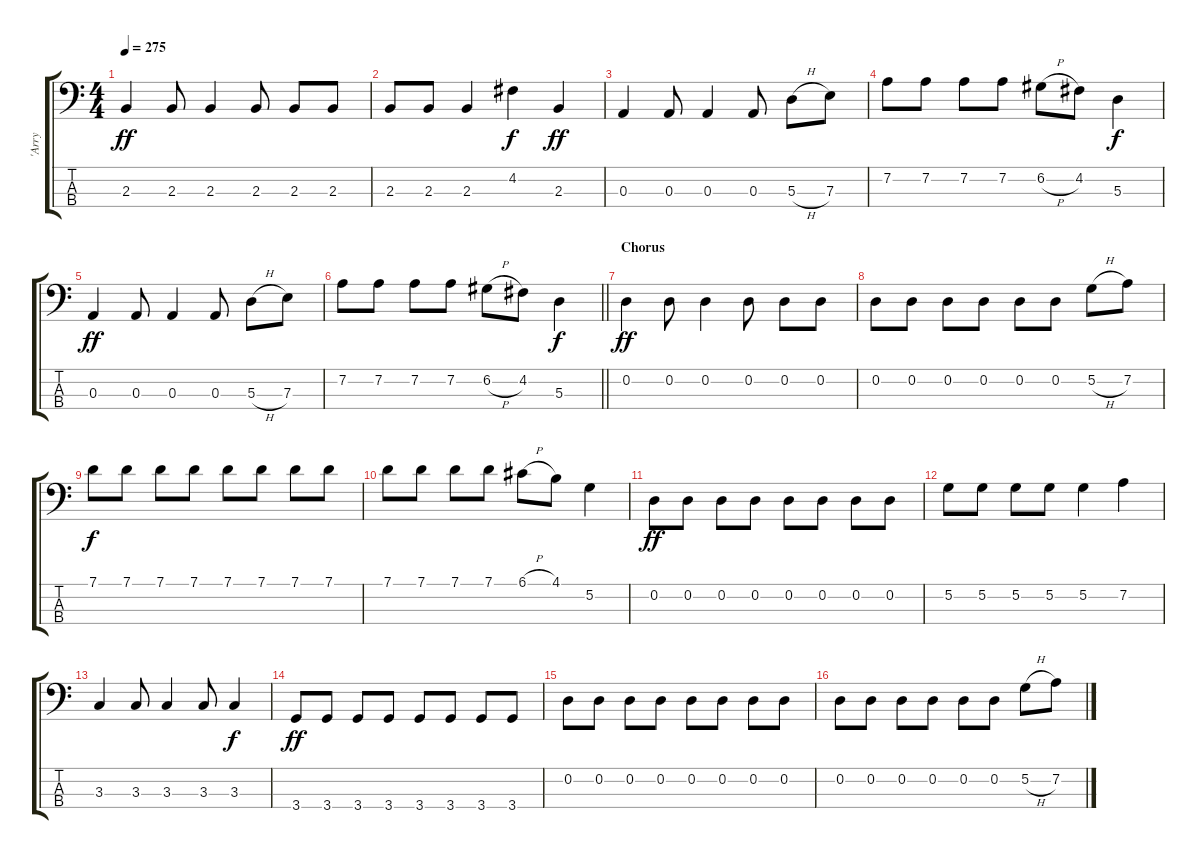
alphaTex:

\track ("'Arry" "'Arry") {instrument electricbassfinger}
\staff {score tabs}
\tuning (G2 D2 A1 E1) {hide}
\ts (4 4)
\tempo 275
\clef f4
\ks c
2.3.4{dy ff} 2.3.8 2.3.4 2.3.8 2.3.8 2.3.8 |
2.3.8 2.3.8 2.3.4 4.2.4{dy f} 2.3.4{dy ff} |
0.3.4 0.3.8 0.3.4 0.3.8 5.3{h}.8 7.3.8 |
7.2.8 7.2.8 7.2.8 7.2.8 6.2{h}.8 4.2.8 5.3.4{dy f} |
0.3.4{dy ff} 0.3.8 0.3.4 0.3.8 5.3{h}.8 7.3.8 |
\barLineRight lightlight
7.2.8 7.2.8 7.2.8 7.2.8 6.2{h}.8 4.2.8 5.3.4{dy f} |
\section ("" "Chorus")
0.2.4{dy ff} 0.2.8 0.2.4 0.2.8 0.2.8 0.2.8 |
0.2.8 0.2.8 0.2.8 0.2.8 0.2.8 0.2.8 5.2{h}.8 7.2.8 |
7.1.8{dy f} 7.1.8 7.1.8 7.1.8 7.1.8 7.1.8 7.1.8 7.1.8 |
7.1.8 7.1.8 7.1.8 7.1.8 6.1{h}.8 4.1.8 5.2.4 |
0.2.8{dy ff} 0.2.8 0.2.8 0.2.8 0.2.8 0.2.8 0.2.8 0.2.8 |
5.2.8 5.2.8 5.2.8 5.2.8 5.2.4 7.2.4 |
3.3.4 3.3.8 3.3.4 3.3.8 3.3.4{dy f} |
3.4.8{dy ff} 3.4.8 3.4.8 3.4.8 3.4.8 3.4.8 3.4.8 3.4.8 |
0.2.8 0.2.8 0.2.8 0.2.8 0.2.8 0.2.8 0.2.8 0.2.8 |
0.2.8 0.2.8 0.2.8 0.2.8 0.2.8 0.2.8 5.2{h}.8 7.2.8
